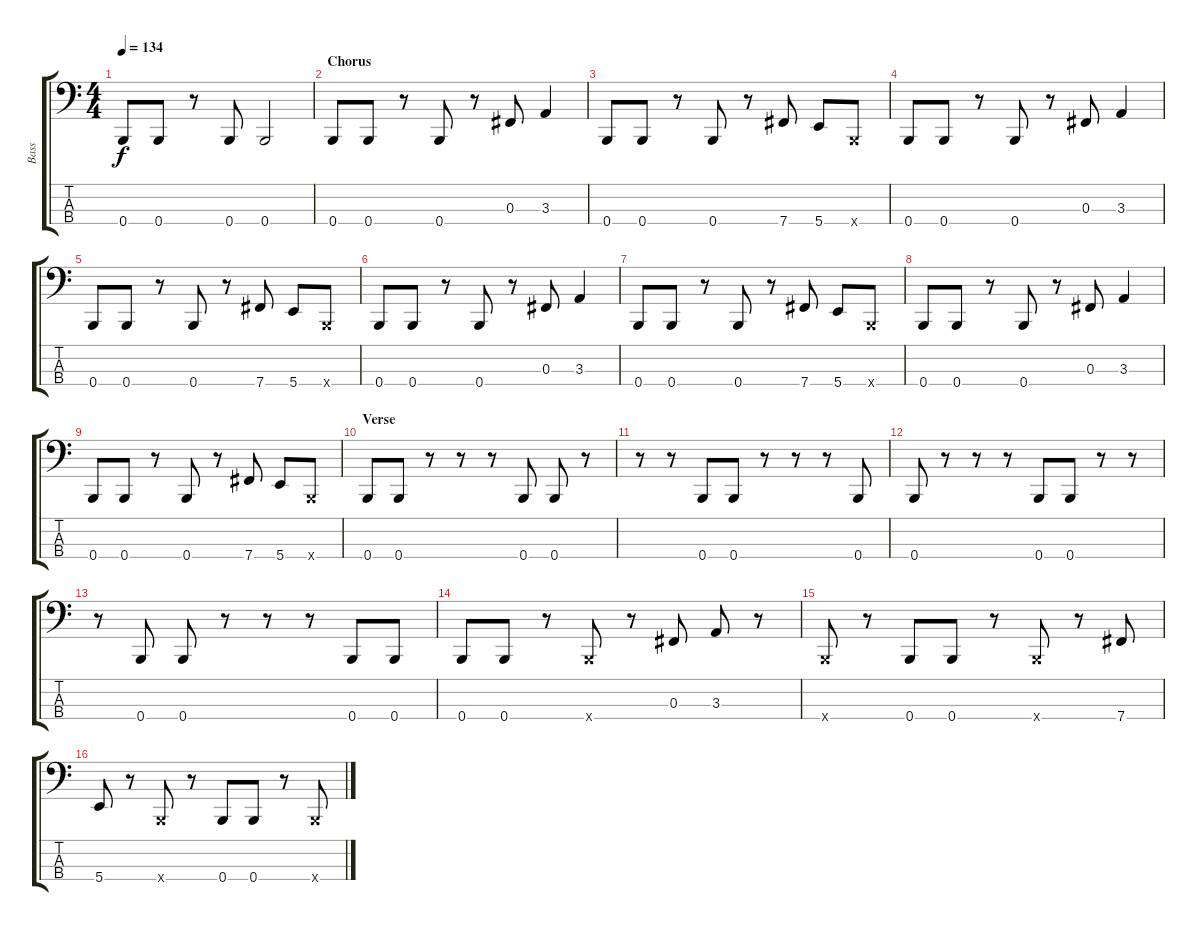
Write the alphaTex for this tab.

\track ("Bass" "Bass") {instrument electricbasspick}
\staff {score tabs}
\tuning (E2 B1 Gb1 B0) {hide}
\ts (4 4)
\tempo 134
\clef f4
\ks c
0.4.8{dy f} 0.4.8 r.8 0.4.8 0.4.2 |
\section ("" "Chorus")
0.4.8 0.4.8 r.8 0.4.8 r.8 0.3.8 3.3.4 |
0.4.8 0.4.8 r.8 0.4.8 r.8 7.4.8 5.4.8 0.4{x}.8 |
0.4.8 0.4.8 r.8 0.4.8 r.8 0.3.8 3.3.4 |
0.4.8 0.4.8 r.8 0.4.8 r.8 7.4.8 5.4.8 0.4{x}.8 |
0.4.8 0.4.8 r.8 0.4.8 r.8 0.3.8 3.3.4 |
0.4.8 0.4.8 r.8 0.4.8 r.8 7.4.8 5.4.8 0.4{x}.8 |
0.4.8 0.4.8 r.8 0.4.8 r.8 0.3.8 3.3.4 |
0.4.8 0.4.8 r.8 0.4.8 r.8 7.4.8 5.4.8 0.4{x}.8 |
\section ("" "Verse")
0.4.8 0.4.8 r.8 r.8 r.8 0.4.8 0.4.8 r.8 |
r.8 r.8 0.4.8 0.4.8 r.8 r.8 r.8 0.4.8 |
0.4.8 r.8 r.8 r.8 0.4.8 0.4.8 r.8 r.8 |
r.8 0.4.8 0.4.8 r.8 r.8 r.8 0.4.8 0.4.8 |
0.4.8 0.4.8 r.8 0.4{x}.8 r.8 0.3.8 3.3.8 r.8 |
0.4{x}.8 r.8 0.4.8 0.4.8 r.8 0.4{x}.8 r.8 7.4.8 |
5.4.8 r.8 0.4{x}.8 r.8 0.4.8 0.4.8 r.8 0.4{x}.8
